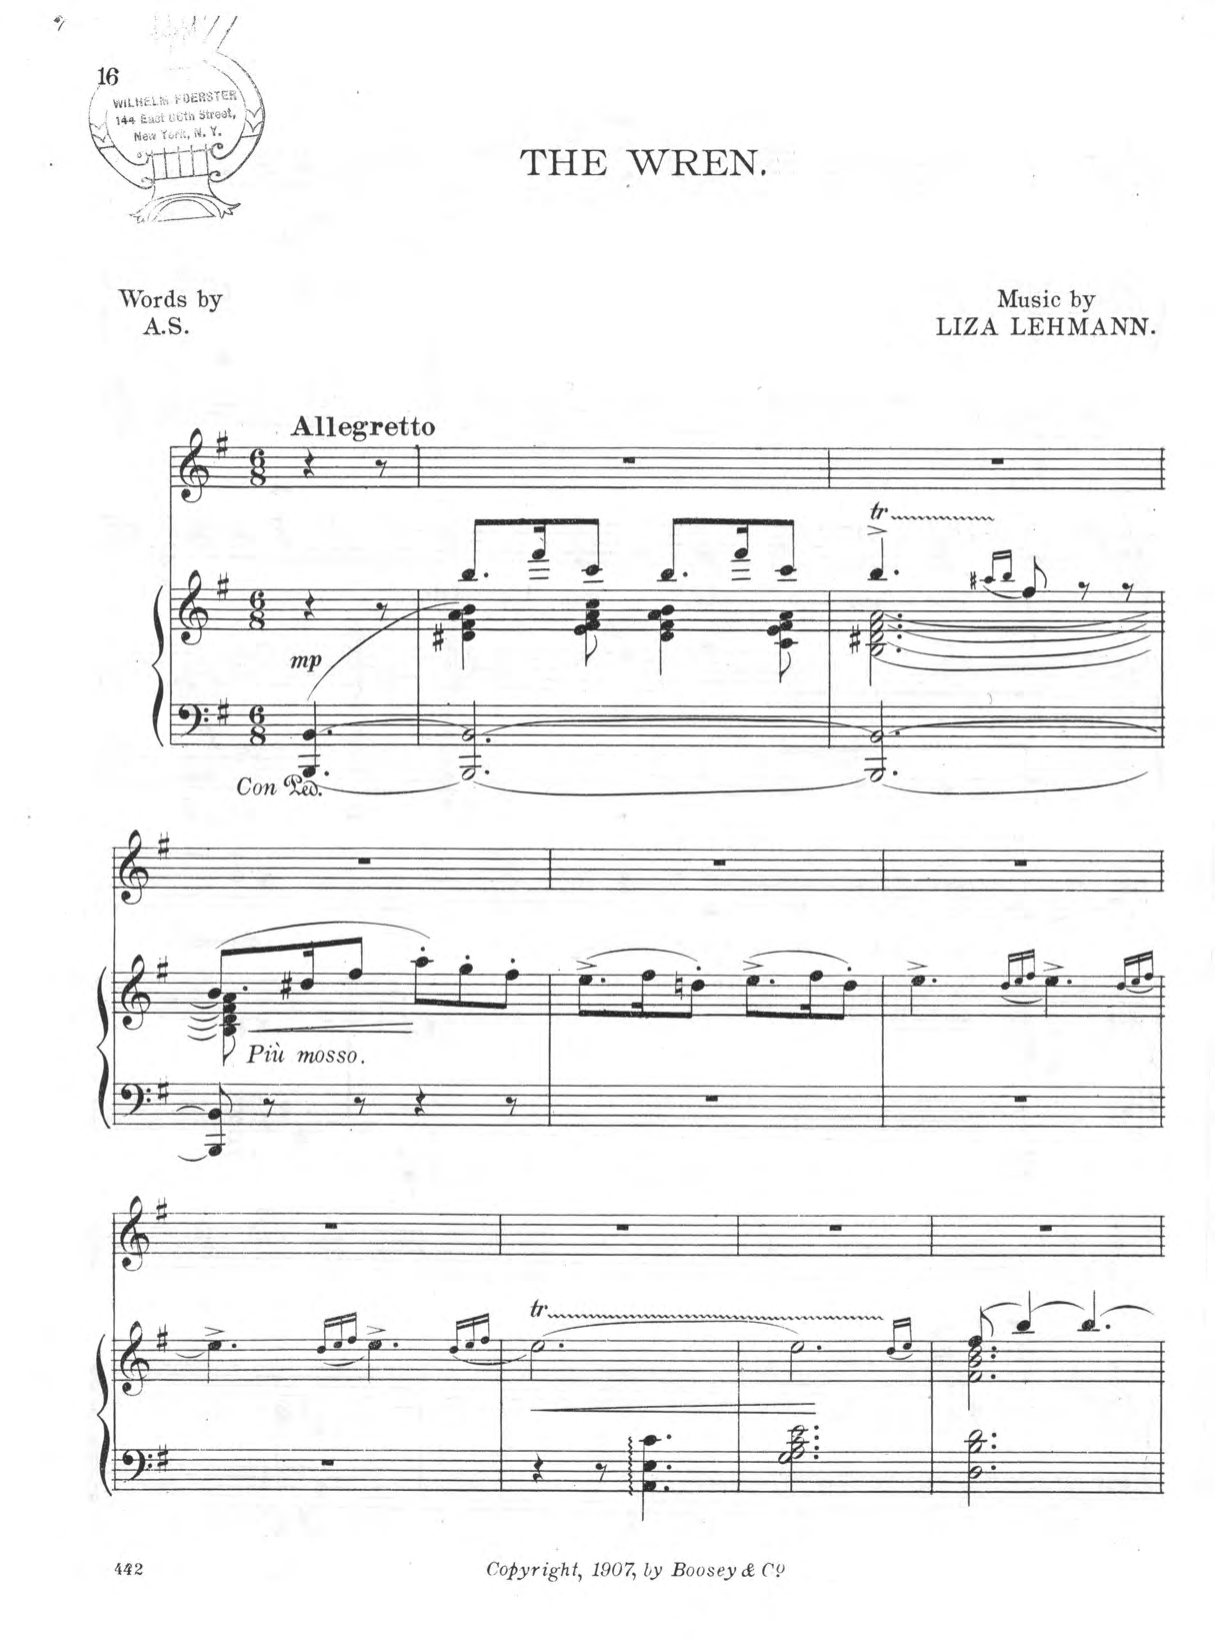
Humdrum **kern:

**kern	**kern	**dynam	**kern
*part2	*part2	*part2	*part1
*staff3	*staff2	*staff2/3	*staff1
*I"Piano	*	*	*I"Voice
*I'Pno	*	*	*
*clefF4	*clefG2	*	*clefG2
*k[f#]	*k[f#]	*	*k[f#]
*M6/8	*M6/8	*	*M6/8
=	=	=	=
!	!	!	!LO:TX:a:B:t=Allegretto
!	!	!LO:DY:b	!
(>[4.BBB/ [4.BB/	4r	mp	4r
.	8r	.	8r
=1	=1	=1	=1
*^	*^	*	*
2.BBB/_ 2.BB/_	4ryy	8.bb/L	4d#X\ 4f#\ 4a\ 4b\)	.	2.r
.	.	16fff#/K	.	.	.
.	8ryy	8ccc/J	8e\ 8f#\ 8a\ 8cc\	.	.
.	4ryy	8.bb/L	4d#\ 4f#\ 4a\ 4b\	.	.
.	.	16fff#/K	.	.	.
.	8ryy	8ccc/J	8c\ 8e\ 8f#\ 8a\	.	.
=2	=2	=2	=2	=2	=2
2.BBB/_ 2.BB/_	4ryy	4.bbt^/	[2.B\ [2.d#X\ [2.f#\ [2.a\	.	2.r
.	8ryy	.	.	.	.
.	.	(16qaa#X/LL	.	.	.
.	.	16qbb/JJ	.	.	.
.	4ryy	8ff#TTT/)	.	.	.
.	.	8r	.	.	.
.	8ryy	8r	.	.	.
*v	*v	*	*	*	*
=3	=3	=3	=3	=3
8BBB/] 8BB/]	(8.b/L	8B\] 8d#\] 8f#\] 8a\]	.	2.r
!LO:TX:i:t=Più mosso	!	!	!	!
!	!	!	!LO:HP:b	!
8r	.	8ryy	<	.
.	16dd#X/K	.	.	.
8r	8ff#/J	8ryy	.	.
4r	8aa'\L)	4ryy	.	.
.	8gg'\	.	.	.
8r	8ff#'\J	8ryy	.	.
*	*v	*v	*	*
=4	=4	=4	=4
2.r	(8.ee^\L	.	2.r
.	16ff#\K	.	.
.	8ddn'\J)	.	.
.	(8.ee^\L	.	.
.	16ff#\K	.	.
.	8dd'\J)	.	.
=5	=5	=5	=5
2.r	4.ee^\	.	2.r
.	(16qdd/LL	.	.
.	16qee/	.	.
.	16qff#/JJ	.	.
.	4.ee^\)	.	.
.	(16qdd/LL	.	.
.	16qee/	.	.
.	16qff#/JJ	.	.
=6	=6	=6	=6
2.r	4.ee^\)	.	2.r
.	(16qdd/LL	.	.
.	16qee/	.	.
.	16qff#/JJ	.	.
.	4.ee^\)	.	.
.	(16qdd/LL	.	.
.	16qee/	.	.
.	16qff#/JJ	.	.
=7	=7	=7	=7
4r	[2.eeT\)	.	2.r
8r	.	.	.
4.AA\ 4.E\ 4.c\	.	.	.
=8	=8	=8	=8
2.G\ 2.A\ 2.c\ 2.e\	2.eeTTT\]	.	2.r
.	(16qdd/LL	.	.
.	16qee/JJ)	.	.
.	.	[	.
=9	=9	=9	=9
*	*^	*	*
2.D\ 2.B\ 2.d\	(8ff#/	2.f#\ 2.b\ 2.dd\	.	2.r
.	[4bb/)	.	.	.
.	4.bb/_	.	.	.
*	*v	*v	*	*
=	=	=	=
*-	*-	*-	*-
